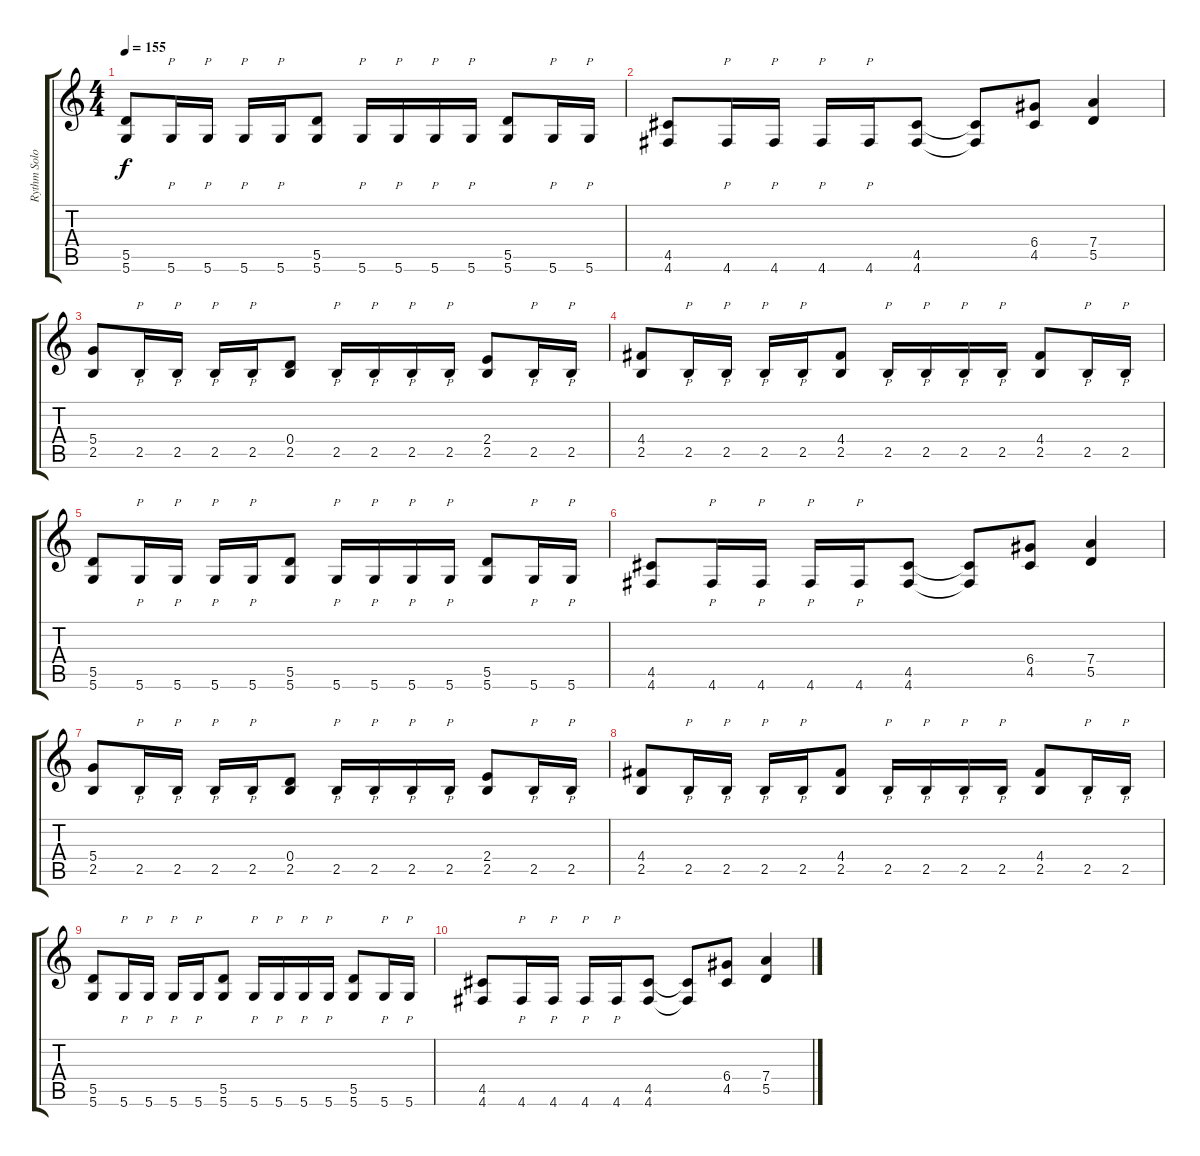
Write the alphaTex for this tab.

\track ("Rythm Solo" "Rythm Solo") {instrument distortionguitar}
\staff {score tabs}
\tuning (E4 B3 G3 D3 A2 D2) {hide}
\ts (4 4)
\tempo 155
\clef g2
\ks c
(5.5 5.6).8{dy f} 5.6.16{p} 5.6.16{p} 5.6.16{p} 5.6.16{p} (5.5 5.6).8 5.6.16{p} 5.6.16{p} 5.6.16{p} 5.6.16{p} (5.5 5.6).8 5.6.16{p} 5.6.16{p} |
(4.5 4.6).8 4.6.16{p} 4.6.16{p} 4.6.16{p} 4.6.16{p} (4.5 4.6).8 (4.5{t} 4.6{t}).8 (6.4 4.5).8 (7.4 5.5).4 |
(5.4 2.5).8 2.5.16{p} 2.5.16{p} 2.5.16{p} 2.5.16{p} (0.4 2.5).8 2.5.16{p} 2.5.16{p} 2.5.16{p} 2.5.16{p} (2.4 2.5).8 2.5.16{p} 2.5.16{p} |
(4.4 2.5).8 2.5.16{p} 2.5.16{p} 2.5.16{p} 2.5.16{p} (4.4 2.5).8 2.5.16{p} 2.5.16{p} 2.5.16{p} 2.5.16{p} (4.4 2.5).8 2.5.16{p} 2.5.16{p} |
(5.5 5.6).8 5.6.16{p} 5.6.16{p} 5.6.16{p} 5.6.16{p} (5.5 5.6).8 5.6.16{p} 5.6.16{p} 5.6.16{p} 5.6.16{p} (5.5 5.6).8 5.6.16{p} 5.6.16{p} |
(4.5 4.6).8 4.6.16{p} 4.6.16{p} 4.6.16{p} 4.6.16{p} (4.5 4.6).8 (4.5{t} 4.6{t}).8 (6.4 4.5).8 (7.4 5.5).4 |
(5.4 2.5).8 2.5.16{p} 2.5.16{p} 2.5.16{p} 2.5.16{p} (0.4 2.5).8 2.5.16{p} 2.5.16{p} 2.5.16{p} 2.5.16{p} (2.4 2.5).8 2.5.16{p} 2.5.16{p} |
(4.4 2.5).8 2.5.16{p} 2.5.16{p} 2.5.16{p} 2.5.16{p} (4.4 2.5).8 2.5.16{p} 2.5.16{p} 2.5.16{p} 2.5.16{p} (4.4 2.5).8 2.5.16{p} 2.5.16{p} |
(5.5 5.6).8 5.6.16{p} 5.6.16{p} 5.6.16{p} 5.6.16{p} (5.5 5.6).8 5.6.16{p} 5.6.16{p} 5.6.16{p} 5.6.16{p} (5.5 5.6).8 5.6.16{p} 5.6.16{p} |
(4.5 4.6).8 4.6.16{p} 4.6.16{p} 4.6.16{p} 4.6.16{p} (4.5 4.6).8 (4.5{t} 4.6{t}).8 (6.4 4.5).8 (7.4 5.5).4
